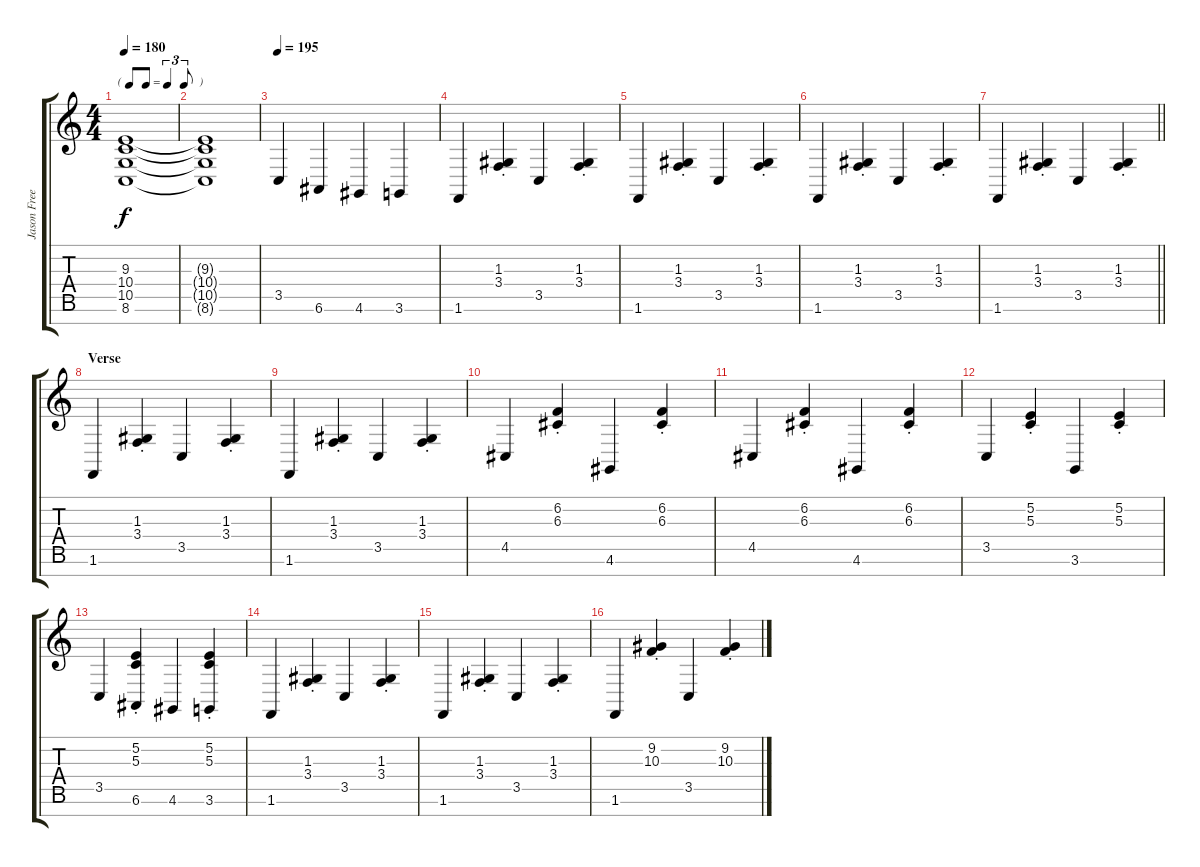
\track ("Jason Freese" "Jason Free") {instrument harpsichord}
\staff {score tabs}
\tuning (E4 B3 G3 D3 A2 E2 B1) {hide}
\ts (4 4)
\tf triplet8th
\tempo 180
\clef g2
\ks c
(9.3{t} 10.4{t} 10.5{t} 8.6{t}).1{dy f} |
(9.3{t} 10.4{t} 10.5{t} 8.6{t}).1 |
\tempo 195
3.5.4 6.6.4 4.6.4 3.6.4 |
1.6.4 (1.3{st} 3.4{st}).4 3.5.4 (1.3{st} 3.4{st}).4 |
1.6.4 (1.3{st} 3.4{st}).4 3.5.4 (1.3{st} 3.4{st}).4 |
1.6.4 (1.3{st} 3.4{st}).4 3.5.4 (1.3{st} 3.4{st}).4 |
\barLineRight lightlight
1.6.4 (1.3{st} 3.4{st}).4 3.5.4 (1.3{st} 3.4{st}).4 |
\section ("" "Verse")
1.6.4 (1.3{st} 3.4{st}).4 3.5.4 (1.3{st} 3.4{st}).4 |
1.6.4 (1.3{st} 3.4{st}).4 3.5.4 (1.3{st} 3.4{st}).4 |
4.5.4 (6.2{st} 6.3{st}).4 4.6.4 (6.2{st} 6.3{st}).4 |
4.5.4 (6.2{st} 6.3{st}).4 4.6.4 (6.2{st} 6.3{st}).4 |
3.5.4 (5.2{st} 5.3{st}).4 3.6.4 (5.2{st} 5.3{st}).4 |
3.5.4 (5.2{st} 5.3{st} 6.6).4 4.6.4 (5.2{st} 5.3{st} 3.6).4 |
1.6.4 (1.3{st} 3.4{st}).4 3.5.4 (1.3{st} 3.4{st}).4 |
1.6.4 (1.3{st} 3.4{st}).4 3.5.4 (1.3{st} 3.4{st}).4 |
1.6.4 (9.2{st} 10.3{st}).4 3.5.4 (9.2{st} 10.3{st}).4
